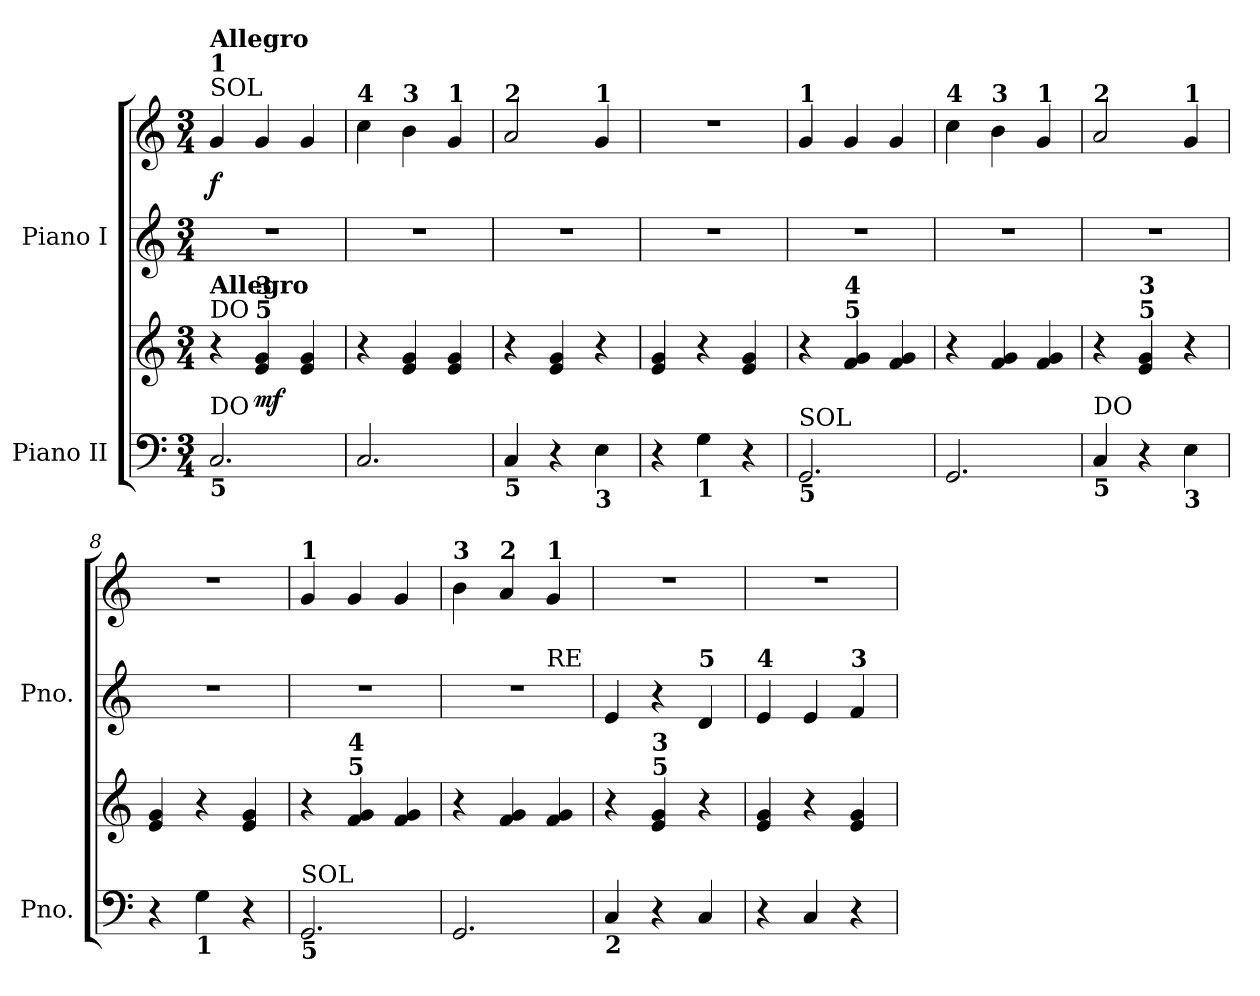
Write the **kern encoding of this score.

**kern	**kern	**dynam	**kern	**kern	**dynam
*part2	*part2	*part2	*part1	*part1	*part1
*staff4	*staff3	*staff3/4	*staff2	*staff1	*staff1/2
*I"Piano II	*	*	*I"Piano I	*	*
*I'Pno.	*	*	*I'Pno.	*	*
!!LO:PB:g=z
*clefF4	*clefG2	*	*clefG2	*clefG2	*
*k[]	*k[]	*	*k[]	*k[]	*
*C:	*C:	*	*C:	*C:	*
*M3/4	*M3/4	*	*M3/4	*M3/4	*
*MM120	*MM120	*	*MM120	*MM120	*
=1	=1	=1	=1	=1	=1
!	!	!	!	!LO:TX:a:t=SOL	!
!	!	!	!	!LO:TX:a:B:t=1	!
!	!	!	!	!LO:TX:a:B:t=Allegro	!
!	!LO:TX:a:t=DO	!	!	!	!
!	!LO:TX:a:B:t=Allegro	!	!	!	!
!LO:TX:a:t=DO	!	!	!	!	!
!LO:TX:b:B:t=5	!	!	!	!	!
!	!	!	!LO:N:vis=1	!	!
2.Ci/	4r	.	2.r	4gi/	f
!	!LO:TX:a:B:t=5	!	!	!	!
!	!LO:TX:B:t=3	!	!	!	!
.	4ei/ 4gi	mf	.	4gi/	.
.	4ei/ 4gi	.	.	4gi/	.
=2	=2	=2	=2	=2	=2
!	!	!	!	!LO:TX:a:B:t=4	!
!	!	!	!LO:N:vis=1	!	!
2.Ci/	4r	.	2.r	4cci\	.
!	!	!	!	!LO:TX:a:B:t=3	!
.	4ei/ 4gi	.	.	4bi\	.
!	!	!	!	!LO:TX:a:B:t=1	!
.	4ei/ 4gi	.	.	4gi/	.
=3	=3	=3	=3	=3	=3
!	!	!	!	!LO:TX:a:B:t=2	!
!LO:TX:b:B:t=5	!	!	!	!	!
!	!	!	!LO:N:vis=1	!	!
4Ci/	4r	.	2.r	2ai/	.
4r	4ei/ 4gi	.	.	.	.
!	!	!	!	!LO:TX:a:B:t=1	!
!LO:TX:b:B:t=3	!	!	!	!	!
4Ei\	4r	.	.	4gi/	.
=4	=4	=4	=4	=4	=4
!	!	!	!LO:N:vis=1	!LO:N:vis=1	!
4r	4ei/ 4gi	.	2.r	2.r	.
!LO:TX:b:B:t=1	!	!	!	!	!
4Gi\	4r	.	.	.	.
4r	4ei/ 4gi	.	.	.	.
=5	=5	=5	=5	=5	=5
!	!	!	!	!LO:TX:a:B:t=1	!
!LO:TX:a:t=SOL	!	!	!	!	!
!LO:TX:b:B:t=5	!	!	!	!	!
!	!	!	!LO:N:vis=1	!	!
2.GGi/	4r	.	2.r	4gi/	.
!	!LO:TX:a:B:t=5	!	!	!	!
!	!LO:TX:B:t=4	!	!	!	!
.	4fi/ 4gi	.	.	4gi/	.
.	4fi/ 4gi	.	.	4gi/	.
=6	=6	=6	=6	=6	=6
!	!	!	!	!LO:TX:a:B:t=4	!
!	!	!	!LO:N:vis=1	!	!
2.GGi/	4r	.	2.r	4cci\	.
!	!	!	!	!LO:TX:a:B:t=3	!
.	4fi/ 4gi	.	.	4bi\	.
!	!	!	!	!LO:TX:a:B:t=1	!
.	4fi/ 4gi	.	.	4gi/	.
=7	=7	=7	=7	=7	=7
!	!	!	!	!LO:TX:a:B:t=2	!
!LO:TX:a:t=DO	!	!	!	!	!
!LO:TX:b:B:t=5	!	!	!	!	!
!	!	!	!LO:N:vis=1	!	!
4Ci/	4r	.	2.r	2ai/	.
!	!LO:TX:a:B:t=5	!	!	!	!
!	!LO:TX:B:t=3	!	!	!	!
4r	4ei/ 4gi	.	.	.	.
!	!	!	!	!LO:TX:a:B:t=1	!
!LO:TX:b:B:t=3	!	!	!	!	!
4Ei\	4r	.	.	4gi/	.
=8	=8	=8	=8	=8	=8
!	!	!	!LO:N:vis=1	!LO:N:vis=1	!
4r	4ei/ 4gi	.	2.r	2.r	.
!LO:TX:b:B:t=1	!	!	!	!	!
4Gi\	4r	.	.	.	.
4r	4ei/ 4gi	.	.	.	.
=9	=9	=9	=9	=9	=9
!	!	!	!	!LO:TX:a:B:t=1	!
!LO:TX:a:t=SOL	!	!	!	!	!
!LO:TX:b:B:t=5	!	!	!	!	!
!	!	!	!LO:N:vis=1	!	!
2.GGi/	4r	.	2.r	4gi/	.
!	!LO:TX:a:B:t=5	!	!	!	!
!	!LO:TX:B:t=4	!	!	!	!
.	4fi/ 4gi	.	.	4gi/	.
.	4fi/ 4gi	.	.	4gi/	.
=10	=10	=10	=10	=10	=10
!	!	!	!	!LO:TX:a:B:t=3	!
!	!	!	!LO:N:vis=1	!	!
*	*	*	*^	*	*
2.GGi/	4r	.	2.r	2ryy	4bi\	.
!	!	!	!	!	!LO:TX:a:B:t=2	!
.	4fi/ 4gi	.	.	.	4ai/	.
!	!	!	!	!	!LO:TX:a:B:t=1	!
!	!	!	!	!LO:TX:a:t=RE	!	!
.	4fi/ 4gi	.	.	4ryy	4gi/	.
=11	=11	=11	=11	=11	=11	=11
!	!	!	!LO:TX:a:B:t=4	!	!	!
!LO:TX:b:B:t=2	!	!	!	!	!	!
!	!	!	!	!	!LO:N:vis=1	!
*	*	*	*v	*v	*	*
4Ci/	4r	.	4ei/	2.r	.
!	!LO:TX:a:B:t=5	!	!	!	!
!	!LO:TX:B:t=3	!	!	!	!
4r	4ei/ 4gi	.	4r	.	.
!	!	!	!LO:TX:a:B:t=5	!	!
4Ci/	4r	.	4di/	.	.
=12	=12	=12	=12	=12	=12
!	!	!	!LO:TX:a:B:t=4	!	!
!	!	!	!	!LO:N:vis=1	!
4r	4ei/ 4gi	.	4ei/	2.r	.
4Ci/	4r	.	4ei/	.	.
!	!	!	!LO:TX:a:B:t=3	!	!
4r	4ei/ 4gi	.	4fi/	.	.
=	=	=	=	=	=
*-	*-	*-	*-	*-	*-
